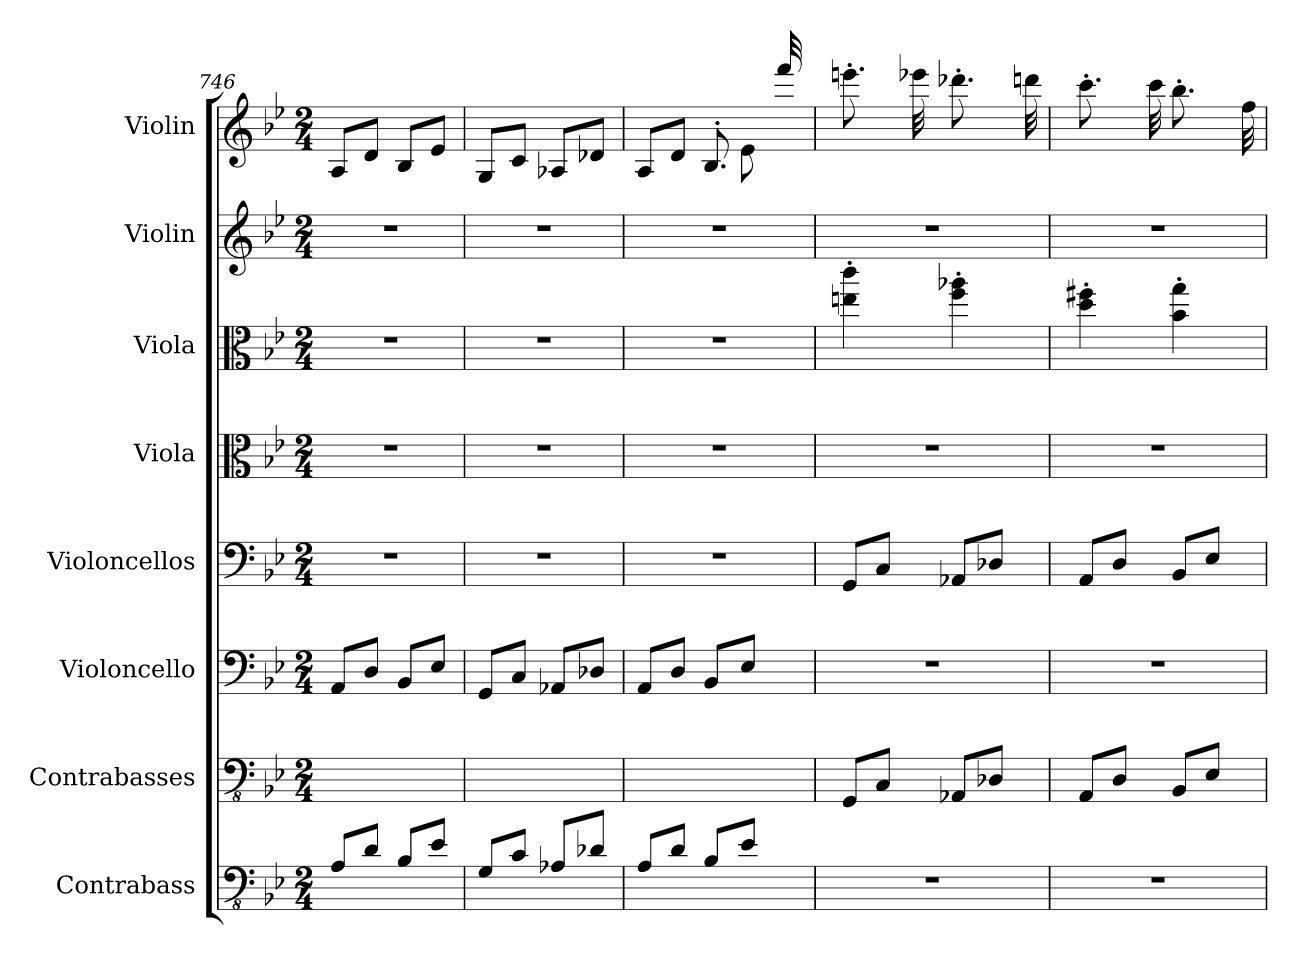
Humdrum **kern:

**kern	**kern	**kern	**kern	**kern	**kern	**kern	**kern
*part8	*part7	*part6	*part5	*part4	*part3	*part2	*part1
*staff8	*staff7	*staff6	*staff5	*staff4	*staff3	*staff2	*staff1
*I"Contrabass	*I"Contrabasses	*I"Violoncello	*I"Violoncellos	*I"Viola	*I"Viola	*I"Violin	*I"Violin
*I'Cb.	*I'Cbs.	*I'Vc.	*I'Vcs.	*I'Vla.	*I'Vla.	*I'Vln.	*I'Vln.
*clefFv4	*clefFv4	*clefF4	*clefF4	*clefC3	*clefC3	*clefG2	*clefG2
*ITrd7c12	*	*	*	*	*	*	*
*k[b-e-]	*k[b-e-]	*k[b-e-]	*k[b-e-]	*k[b-e-]	*k[b-e-]	*k[b-e-]	*k[b-e-]
*M2/4	*M2/4	*M2/4	*M2/4	*M2/4	*M2/4	*M2/4	*M2/4
=746	=746	=746	=746	=746	=746	=746	=746
8AAA/L	2ryy	8AA/L	2r	2r	2r	2r	8A/L
8DD/J	.	8D/J	.	.	.	.	8d/J
8BBB-/L	.	8BB-/L	.	.	.	.	8B-/L
8EE-/J	.	8E-/J	.	.	.	.	8e-/J
!!LO:PB:g=z
=747	=747	=747	=747	=747	=747	=747	=747
8GGG/L	2ryy	8GG/L	2r	2r	2r	2r	8G/L
8CC/J	.	8C/J	.	.	.	.	8c/J
8AAA-X/L	.	8AA-X/L	.	.	.	.	8A-X/L
8DD-X/J	.	8D-X/J	.	.	.	.	8d-X/J
=748	=748	=748	=748	=748	=748	=748	=748
*	*	*	*	*	*	*	*^
8AAA/L	2ryy	8AA/L	2r	2r	2r	2r	8A/L	4ryy
8DD/J	.	8D/J	.	.	.	.	8d/J	.
8BBB-/L	.	8BB-/L	.	.	.	.	8.B-'/	8ryy
8EE-/J	.	8E-/J	.	.	.	.	.	8e-\
.	.	.	.	.	.	.	32ryy	.
.	.	.	.	.	.	.	32fff/	.
*	*	*	*	*	*	*	*v	*v
=749	=749	=749	=749	=749	=749	=749	=749
2r	8GGG/L	2r	8GG/L	2r	4een\' 4ccc\'	2r	8.eeen'\
.	8CC/J	.	8C/J	.	.	.	.
.	.	.	.	.	.	.	32ryy
.	.	.	.	.	.	.	32eee-X\
.	8AAA-X/L	.	8AA-X/L	.	4ff\' 4aa-X\'	.	8.ddd-X'\
.	8DD-X/J	.	8D-X/J	.	.	.	.
.	.	.	.	.	.	.	32ryy
.	.	.	.	.	.	.	32dddn\
=750	=750	=750	=750	=750	=750	=750	=750
2r	8AAA/L	2r	8AA/L	2r	4dd\' 4ff#X\'	2r	8.ccc'\
.	8DD/J	.	8D/J	.	.	.	.
.	.	.	.	.	.	.	32ryy
.	.	.	.	.	.	.	32ccc\
.	8BBB-/L	.	8BB-/L	.	4b-\' 4gg\'	.	8.bb-'\
.	8EE-/J	.	8E-/J	.	.	.	.
.	.	.	.	.	.	.	32ryy
.	.	.	.	.	.	.	32ff\
=	=	=	=	=	=	=	=
*-	*-	*-	*-	*-	*-	*-	*-
